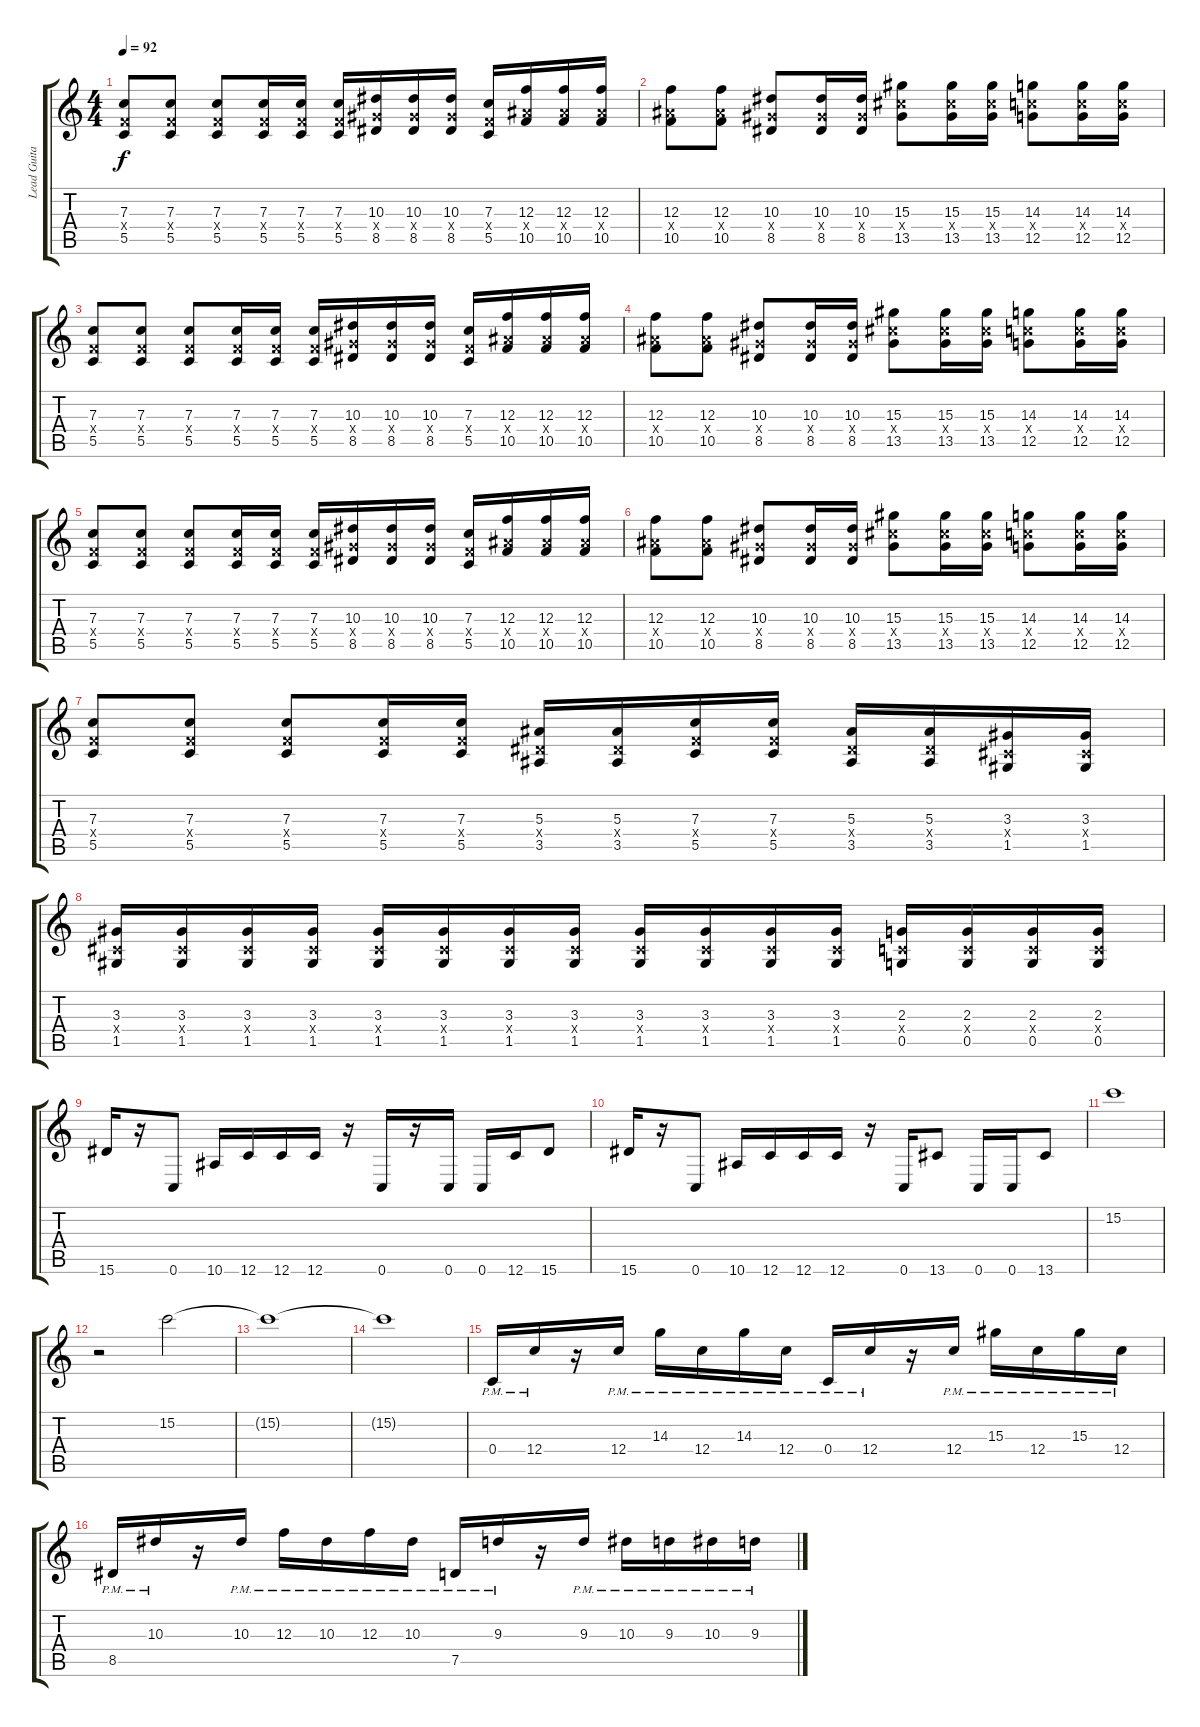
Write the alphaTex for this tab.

\track ("Lead Guitar" "Lead Guita") {instrument distortionguitar}
\staff {score tabs}
\tuning (D4 A3 F3 C3 G2 C2) {hide}
\ts (4 4)
\tempo 92
\clef g2
\ks c
(7.3 5.4{x} 5.5).8{dy f} (7.3 5.4{x} 5.5).8 (7.3 5.4{x} 5.5).8 (7.3 5.4{x} 5.5).16 (7.3 5.4{x} 5.5).16 (7.3 5.4{x} 5.5).16 (10.3 8.4{x} 8.5).16 (10.3 8.4{x} 8.5).16 (10.3 8.4{x} 8.5).16 (7.3 5.4{x} 5.5).16 (12.3 10.4{x} 10.5).16 (12.3 10.4{x} 10.5).16 (12.3 10.4{x} 10.5).16 |
(12.3 10.4{x} 10.5).8 (12.3 10.4{x} 10.5).8 (10.3 8.4{x} 8.5).8 (10.3 8.4{x} 8.5).16 (10.3 8.4{x} 8.5).16 (15.3 13.4{x} 13.5).8 (15.3 13.4{x} 13.5).16 (15.3 13.4{x} 13.5).16 (14.3 12.4{x} 12.5).8 (14.3 12.4{x} 12.5).16 (14.3 12.4{x} 12.5).16 |
(7.3 5.4{x} 5.5).8 (7.3 5.4{x} 5.5).8 (7.3 5.4{x} 5.5).8 (7.3 5.4{x} 5.5).16 (7.3 5.4{x} 5.5).16 (7.3 5.4{x} 5.5).16 (10.3 8.4{x} 8.5).16 (10.3 8.4{x} 8.5).16 (10.3 8.4{x} 8.5).16 (7.3 5.4{x} 5.5).16 (12.3 10.4{x} 10.5).16 (12.3 10.4{x} 10.5).16 (12.3 10.4{x} 10.5).16 |
(12.3 10.4{x} 10.5).8 (12.3 10.4{x} 10.5).8 (10.3 8.4{x} 8.5).8 (10.3 8.4{x} 8.5).16 (10.3 8.4{x} 8.5).16 (15.3 13.4{x} 13.5).8 (15.3 13.4{x} 13.5).16 (15.3 13.4{x} 13.5).16 (14.3 12.4{x} 12.5).8 (14.3 12.4{x} 12.5).16 (14.3 12.4{x} 12.5).16 |
(7.3 5.4{x} 5.5).8 (7.3 5.4{x} 5.5).8 (7.3 5.4{x} 5.5).8 (7.3 5.4{x} 5.5).16 (7.3 5.4{x} 5.5).16 (7.3 5.4{x} 5.5).16 (10.3 8.4{x} 8.5).16 (10.3 8.4{x} 8.5).16 (10.3 8.4{x} 8.5).16 (7.3 5.4{x} 5.5).16 (12.3 10.4{x} 10.5).16 (12.3 10.4{x} 10.5).16 (12.3 10.4{x} 10.5).16 |
(12.3 10.4{x} 10.5).8 (12.3 10.4{x} 10.5).8 (10.3 8.4{x} 8.5).8 (10.3 8.4{x} 8.5).16 (10.3 8.4{x} 8.5).16 (15.3 13.4{x} 13.5).8 (15.3 13.4{x} 13.5).16 (15.3 13.4{x} 13.5).16 (14.3 12.4{x} 12.5).8 (14.3 12.4{x} 12.5).16 (14.3 12.4{x} 12.5).16 |
(7.3 5.4{x} 5.5).8 (7.3 5.4{x} 5.5).8 (7.3 5.4{x} 5.5).8 (7.3 5.4{x} 5.5).16 (7.3 5.4{x} 5.5).16 (5.3 3.4{x} 3.5).16 (5.3 3.4{x} 3.5).16 (7.3 5.4{x} 5.5).16 (7.3 5.4{x} 5.5).16 (5.3 3.4{x} 3.5).16 (5.3 3.4{x} 3.5).16 (3.3 1.4{x} 1.5).16 (3.3 1.4{x} 1.5).16 |
(3.3 1.4{x} 1.5).16 (3.3 1.4{x} 1.5).16 (3.3 1.4{x} 1.5).16 (3.3 1.4{x} 1.5).16 (3.3 1.4{x} 1.5).16 (3.3 1.4{x} 1.5).16 (3.3 1.4{x} 1.5).16 (3.3 1.4{x} 1.5).16 (3.3 1.4{x} 1.5).16 (3.3 1.4{x} 1.5).16 (3.3 1.4{x} 1.5).16 (3.3 1.4{x} 1.5).16 (2.3 0.4{x} 0.5).16 (2.3 0.4{x} 0.5).16 (2.3 0.4{x} 0.5).16 (2.3 0.4{x} 0.5).16 |
15.6.16{instrument overdrivenguitar} r.16 0.6.8 10.6.16 12.6.16 12.6.16 12.6.16 r.16 0.6.16 r.16 0.6.16 0.6.16 12.6.16 15.6.8 |
15.6.16 r.16 0.6.8 10.6.16 12.6.16 12.6.16 12.6.16 r.16 0.6.16 13.6.8 0.6.16 0.6.16 13.6.8 |
15.2.1{instrument distortionguitar} |
r.2{volume 0} 15.2.2{volume 7} |
15.2{t}.1 |
15.2{t}.1 |
0.4{pm}.16 12.4{pm}.16 r.16 12.4{pm}.16 14.3{pm}.16 12.4{pm}.16 14.3{pm}.16 12.4{pm}.16 0.4{pm}.16 12.4{pm}.16 r.16 12.4{pm}.16 15.3{pm}.16 12.4{pm}.16 15.3{pm}.16 12.4{pm}.16 |
8.5{pm}.16 10.3{pm}.16 r.16 10.3{pm}.16 12.3{pm}.16 10.3{pm}.16 12.3{pm}.16 10.3{pm}.16 7.5{pm}.16 9.3{pm}.16 r.16 9.3{pm}.16 10.3{pm}.16 9.3{pm}.16 10.3{pm}.16 9.3{pm}.16
